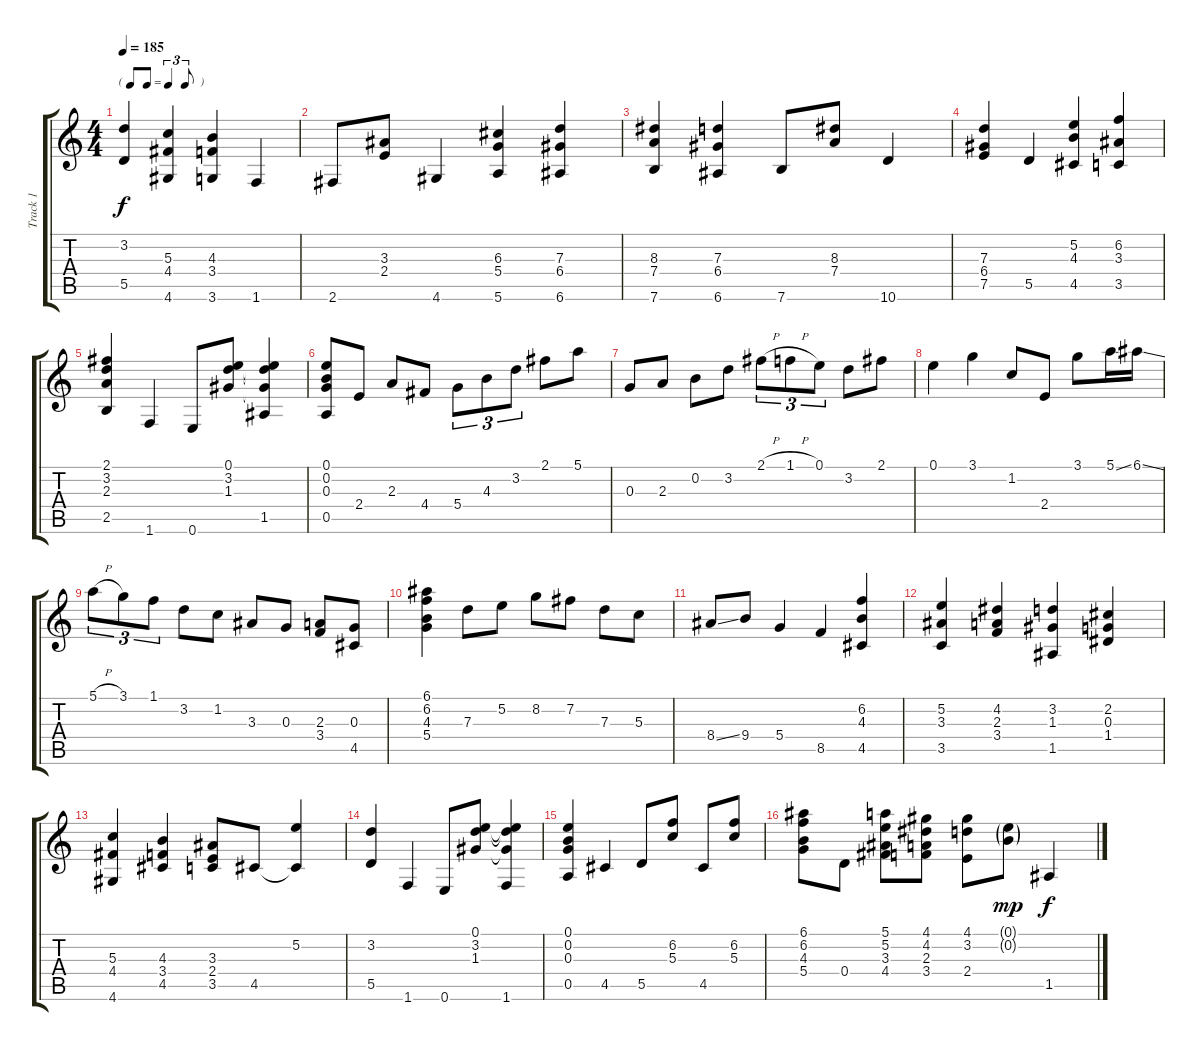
\track ("Track 1" "Track 1") {instrument acousticguitarnylon}
\staff {score tabs}
\tuning (E4 B3 G3 D3 A2 E2) {hide}
\ts (4 4)
\tf triplet8th
\tempo 185
\clef g2
\ks c
(3.2 5.5).4{dy f} (5.3 4.4 4.6).4 (4.3 3.4 3.6).4 1.6.4 |
2.6.8 (3.3 2.4).8 4.6.4 (6.3 5.4 5.6).4 (7.3 6.4 6.6).4 |
(8.3 7.4 7.6).4 (7.3 6.4 6.6).4 7.6.8 (8.3 7.4).8 10.6.4 |
(7.3 6.4 7.5).4 5.5.4 (5.2 4.3 4.5).4 (6.2 3.3 3.5).4 |
(2.1 3.2 2.3 2.5).4 1.6.4 0.6.8 (0.1 3.2 1.3).8 (0.1{t} 3.2{t} 1.3{t} 1.5).4 |
(0.1 0.2 0.3 0.5).8 2.4.8 2.3.8 4.4.8 5.4.8{tu (3 2)} 4.3.8{tu (3 2)} 3.2.8{tu (3 2)} 2.1.8 5.1.8 |
0.3.8 2.3.8 0.2.8 3.2.8 2.1{h}.8{tu (3 2)} 1.1{h}.8{tu (3 2)} 0.1.8{tu (3 2)} 3.2.8 2.1.8 |
0.1.4 3.1.4 1.2.8 2.4.8 3.1.8 5.1{ss}.16 6.1{ss}.16 |
5.1{h}.8{tu (3 2)} 3.1.8{tu (3 2)} 1.1.8{tu (3 2)} 3.2.8 1.2.8 3.3.8 0.3.8 (2.3 3.4).8 (0.3 4.5).8 |
(6.1 6.2 4.3 5.4).4 7.3.8 5.2.8 8.2.8 7.2.8 7.3.8 5.3.8 |
8.4{ss}.8 9.4.8 5.4.4 8.5.4 (6.2 4.3 4.5).4 |
(5.2 3.3 3.5).4 (4.2 2.3 3.4).4 (3.2 1.3 1.5).4 (2.2 0.3 1.4).4 |
(5.3 4.4 4.6).4 (4.3 3.4 4.5).4 (3.3 2.4 3.5).8 4.5.8 (5.2 4.5{t}).4 |
(3.2 5.5).4 1.6.4 0.6.8 (0.1 3.2 1.3).8 (0.1{t} 3.2{t} 1.3{t} 1.6).4 |
(0.1 0.2 0.3 0.5).4 4.5.4 5.5.8 (6.2 5.3).8 4.5.8 (6.2 5.3).8 |
(6.1 6.2 4.3 5.4).8 0.4.8 (5.1 5.2 3.3 4.4).8 (4.1 4.2 2.3 3.4).8 (4.1 3.2 2.4).8 (0.1{g} 0.2{g}).8{dy mp} 1.5.4{dy f}
